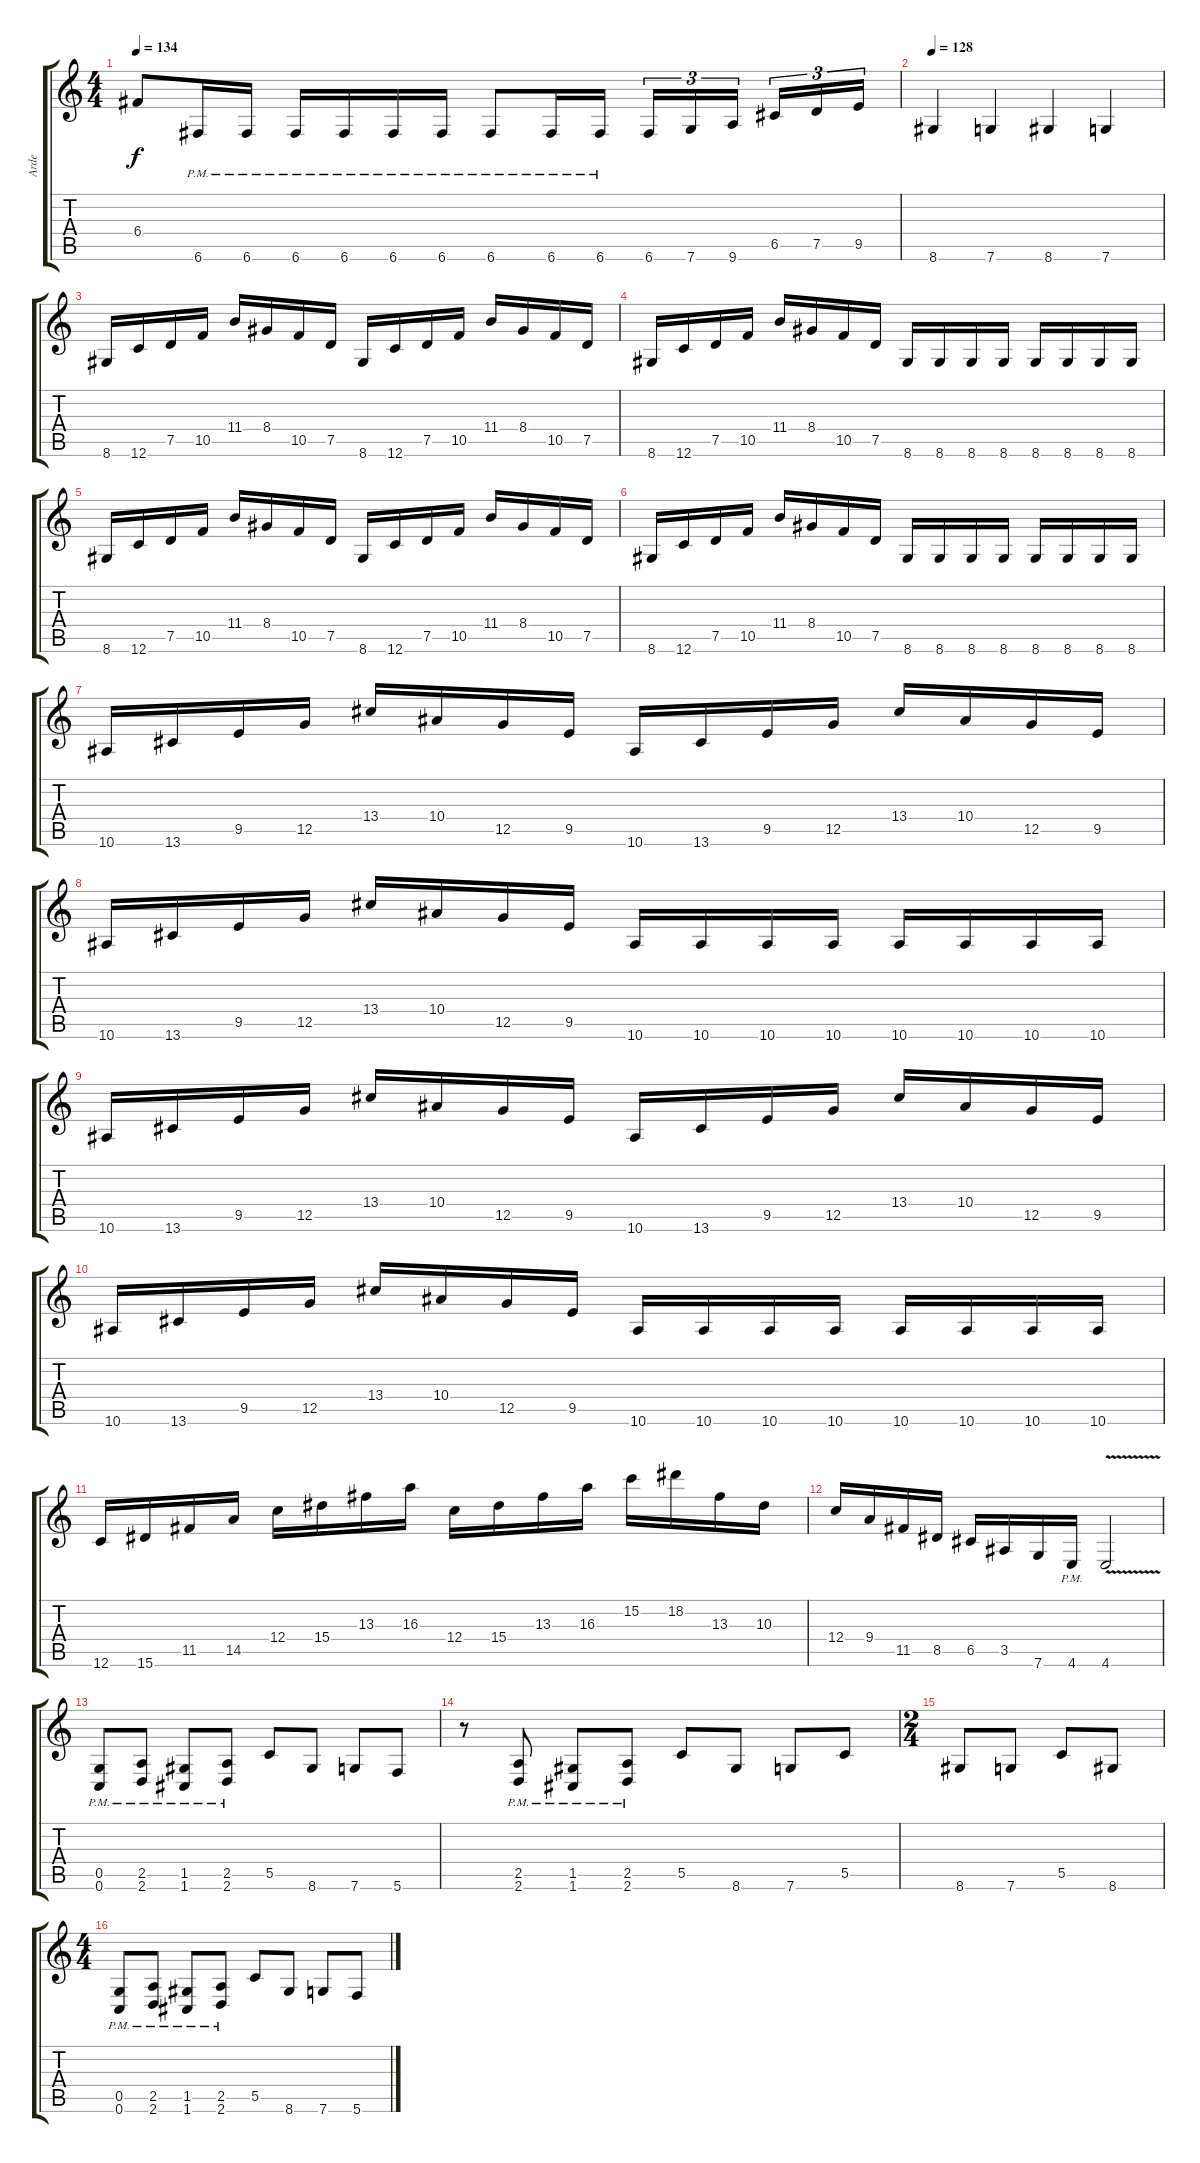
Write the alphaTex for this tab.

\track ("Arde" "Arde") {instrument overdrivenguitar}
\staff {score tabs}
\tuning (D4 A3 F3 C3 G2 C2) {hide}
\ts (4 4)
\tempo 134
\clef g2
\ks c
6.4.8{dy f} 6.6{pm}.16 6.6{pm}.16 6.6{pm}.16 6.6{pm}.16 6.6{pm}.16 6.6{pm}.16 6.6{pm}.8 6.6{pm}.16 6.6{pm}.16 6.6.16{tu (3 2)} 7.6.16{tu (3 2)} 9.6.16{tu (3 2) beam splitsecondary} 6.5.16{tu (3 2)} 7.5.16{tu (3 2)} 9.5.16{tu (3 2)} |
\tempo 128
8.6.4 7.6.4 8.6.4 7.6.4 |
8.6.16 12.6.16 7.5.16 10.5.16 11.4.16 8.4.16 10.5.16 7.5.16 8.6.16 12.6.16 7.5.16 10.5.16 11.4.16 8.4.16 10.5.16 7.5.16 |
8.6.16 12.6.16 7.5.16 10.5.16 11.4.16 8.4.16 10.5.16 7.5.16 8.6.16 8.6.16 8.6.16 8.6.16 8.6.16 8.6.16 8.6.16 8.6.16 |
8.6.16 12.6.16 7.5.16 10.5.16 11.4.16 8.4.16 10.5.16 7.5.16 8.6.16 12.6.16 7.5.16 10.5.16 11.4.16 8.4.16 10.5.16 7.5.16 |
8.6.16 12.6.16 7.5.16 10.5.16 11.4.16 8.4.16 10.5.16 7.5.16 8.6.16 8.6.16 8.6.16 8.6.16 8.6.16 8.6.16 8.6.16 8.6.16 |
10.6.16 13.6.16 9.5.16 12.5.16 13.4.16 10.4.16 12.5.16 9.5.16 10.6.16 13.6.16 9.5.16 12.5.16 13.4.16 10.4.16 12.5.16 9.5.16 |
10.6.16 13.6.16 9.5.16 12.5.16 13.4.16 10.4.16 12.5.16 9.5.16 10.6.16 10.6.16 10.6.16 10.6.16 10.6.16 10.6.16 10.6.16 10.6.16 |
10.6.16 13.6.16 9.5.16 12.5.16 13.4.16 10.4.16 12.5.16 9.5.16 10.6.16 13.6.16 9.5.16 12.5.16 13.4.16 10.4.16 12.5.16 9.5.16 |
10.6.16 13.6.16 9.5.16 12.5.16 13.4.16 10.4.16 12.5.16 9.5.16 10.6.16 10.6.16 10.6.16 10.6.16 10.6.16 10.6.16 10.6.16 10.6.16 |
12.6.16 15.6.16 11.5.16 14.5.16 12.4.16 15.4.16 13.3.16 16.3.16 12.4.16 15.4.16 13.3.16 16.3.16 15.2.16 18.2.16 13.3.16 10.3.16 |
12.4.16 9.4.16 11.5.16 8.5.16 6.5.16 3.5.16 7.6.16 4.6{pm}.16 4.6{v}.2 |
(0.5{pm} 0.6{pm}).8 (2.5{pm} 2.6{pm}).8 (1.5{pm} 1.6{pm}).8 (2.5{pm} 2.6{pm}).8 5.5.8 8.6.8 7.6.8 5.6.8 |
r.8 (2.5{pm} 2.6{pm}).8 (1.5{pm} 1.6{pm}).8 (2.5{pm} 2.6{pm}).8 5.5.8 8.6.8 7.6.8 5.5.8 |
\ts (2 4)
8.6.8 7.6.8 5.5.8 8.6.8 |
\ts (4 4)
(0.5{pm} 0.6{pm}).8 (2.5{pm} 2.6{pm}).8 (1.5{pm} 1.6{pm}).8 (2.5{pm} 2.6{pm}).8 5.5.8 8.6.8 7.6.8 5.6.8
